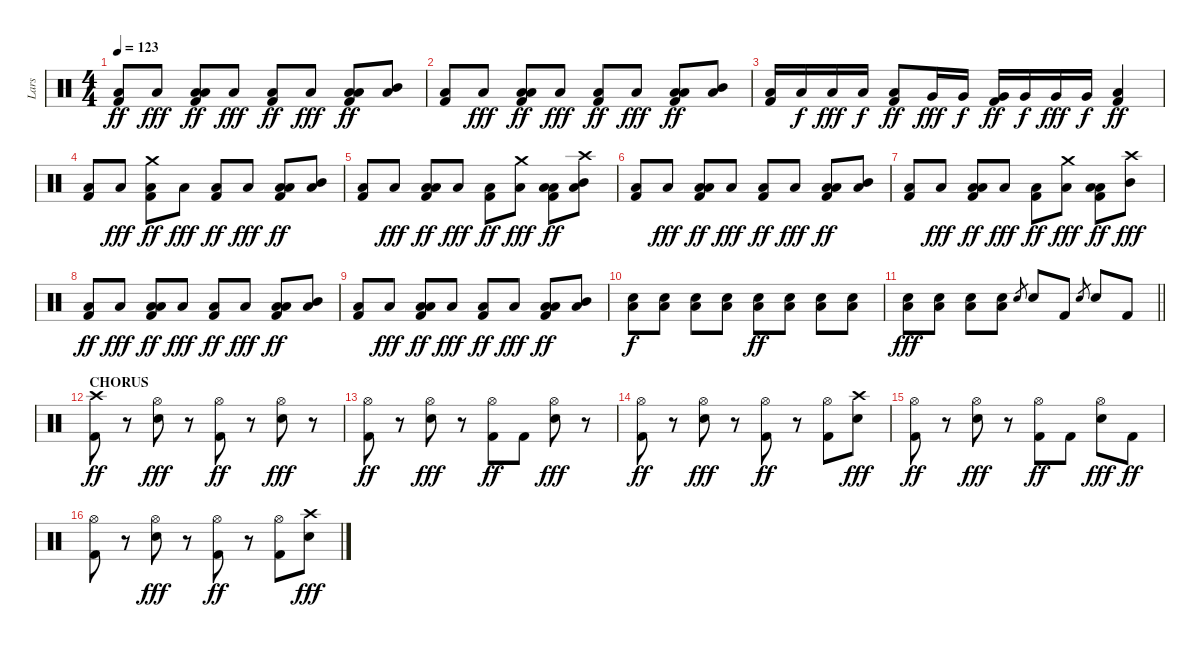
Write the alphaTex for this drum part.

\track ("Lars" "Lars") {instrument percussion}
\staff {score}
\articulation defaults
\ts (4 4)
\tempo 123
\clef neutral
\ks c
("Low Floor Tom (hit)" "Kick (hit) 2").8{dy ff} "Low Floor Tom (hit)".8{dy fff} ("Low Tom (hit)" "Low Floor Tom (hit)" "Kick (hit) 2").8{dy ff} "Low Floor Tom (hit)".8{dy fff} ("Low Floor Tom (hit)" "Kick (hit) 2").8{dy ff} "Low Floor Tom (hit)".8{dy fff} ("Low Tom (hit)" "Low Floor Tom (hit)" "Kick (hit) 2").8{dy ff} ("Mid Tom (hit)" "Low Floor Tom (hit)").8 |
("Low Floor Tom (hit)" "Kick (hit) 2").8 "Low Floor Tom (hit)".8{dy fff} ("Low Tom (hit)" "Low Floor Tom (hit)" "Kick (hit) 2").8{dy ff} "Low Floor Tom (hit)".8{dy fff} ("Low Floor Tom (hit)" "Kick (hit) 2").8{dy ff} "Low Floor Tom (hit)".8{dy fff} ("Low Tom (hit)" "Low Floor Tom (hit)" "Kick (hit) 2").8{dy ff} ("Mid Tom (hit)" "Low Floor Tom (hit)").8 |
("Low Tom (hit)" "Kick (hit) 2").16 "Low Tom (hit)".16{dy f} "Low Tom (hit)".16{dy fff} "Low Tom (hit)".16{dy f} ("Low Tom (hit)" "Kick (hit) 2").8{dy ff} "Very Low Tom (hit)".16{dy fff} "Very Low Tom (hit)".16{dy f} ("Very Low Tom (hit)" "Kick (hit) 2").16{dy ff} "Very Low Tom (hit)".16{dy f} "Very Low Tom (hit)".16{dy fff} "Very Low Tom (hit)".16{dy f} ("Low Floor Tom (hit)" "Kick (hit) 2").4{dy ff} |
("Low Floor Tom (hit)" "Kick (hit) 2").8 "Low Floor Tom (hit)".8{dy fff} ("Crash medium (hit)" "Low Tom (hit)" "Kick (hit) 2").8{dy ff} "Low Floor Tom (hit)".8{dy fff} ("Low Floor Tom (hit)" "Kick (hit) 2").8{dy ff} "Low Floor Tom (hit)".8{dy fff} ("Low Tom (hit)" "Low Floor Tom (hit)" "Kick (hit) 2").8{dy ff} ("Mid Tom (hit)" "Low Floor Tom (hit)").8 |
("Low Floor Tom (hit)" "Kick (hit) 2").8 "Low Floor Tom (hit)".8{dy fff} ("Low Tom (hit)" "Low Floor Tom (hit)" "Kick (hit) 2").8{dy ff} "Low Floor Tom (hit)".8{dy fff} ("Low Floor Tom (hit)" "Kick (hit) 2").8{dy ff} ("Crash medium (hit)" "Low Floor Tom (hit)").8{dy fff} ("Low Tom (hit)" "Low Floor Tom (hit)" "Kick (hit) 2").8{dy ff} ("Crash high (hit)" "Mid Tom (hit)" "Low Floor Tom (hit)").8 |
("Low Floor Tom (hit)" "Kick (hit) 2").8 "Low Floor Tom (hit)".8{dy fff} ("Low Tom (hit)" "Low Floor Tom (hit)" "Kick (hit) 2").8{dy ff} "Low Floor Tom (hit)".8{dy fff} ("Low Floor Tom (hit)" "Kick (hit) 2").8{dy ff} "Low Floor Tom (hit)".8{dy fff} ("Low Tom (hit)" "Low Floor Tom (hit)" "Kick (hit) 2").8{dy ff} ("Mid Tom (hit)" "Low Floor Tom (hit)").8 |
("Low Floor Tom (hit)" "Kick (hit) 2").8 "Low Floor Tom (hit)".8{dy fff} ("Low Tom (hit)" "Low Floor Tom (hit)" "Kick (hit) 2").8{dy ff} "Low Floor Tom (hit)".8{dy fff} ("Low Floor Tom (hit)" "Kick (hit) 2").8{dy ff} ("Crash medium (hit)" "Low Floor Tom (hit)").8{dy fff} ("Low Tom (hit)" "Low Floor Tom (hit)" "Kick (hit) 2").8{dy ff} ("Crash high (hit)" "Mid Tom (hit)").8{dy fff} |
("Low Floor Tom (hit)" "Kick (hit) 2").8{dy ff} "Low Floor Tom (hit)".8{dy fff} ("Low Tom (hit)" "Low Floor Tom (hit)" "Kick (hit) 2").8{dy ff} "Low Floor Tom (hit)".8{dy fff} ("Low Floor Tom (hit)" "Kick (hit) 2").8{dy ff} "Low Floor Tom (hit)".8{dy fff} ("Low Tom (hit)" "Low Floor Tom (hit)" "Kick (hit) 2").8{dy ff} ("Mid Tom (hit)" "Low Floor Tom (hit)").8 |
("Low Floor Tom (hit)" "Kick (hit) 2").8 "Low Floor Tom (hit)".8{dy fff} ("Low Tom (hit)" "Low Floor Tom (hit)" "Kick (hit) 2").8{dy ff} "Low Floor Tom (hit)".8{dy fff} ("Low Floor Tom (hit)" "Kick (hit) 2").8{dy ff} "Low Floor Tom (hit)".8{dy fff} ("Low Tom (hit)" "Low Floor Tom (hit)" "Kick (hit) 2").8{dy ff} ("Mid Tom (hit)" "Low Floor Tom (hit)").8 |
("Low Floor Tom (hit)" "Electric Snare (hit)").8{dy f} ("Low Floor Tom (hit)" "Electric Snare (hit)").8 ("Low Floor Tom (hit)" "Electric Snare (hit)").8 ("Low Floor Tom (hit)" "Electric Snare (hit)").8 ("Low Floor Tom (hit)" "Electric Snare (hit)").8{dy ff} ("Low Floor Tom (hit)" "Electric Snare (hit)").8 ("Low Floor Tom (hit)" "Electric Snare (hit)").8 ("Low Floor Tom (hit)" "Electric Snare (hit)").8 |
\barLineRight lightlight
("Low Floor Tom (hit)" "Electric Snare (hit)").8{dy fff} ("Low Floor Tom (hit)" "Electric Snare (hit)").8 ("Low Floor Tom (hit)" "Electric Snare (hit)").8 ("Low Floor Tom (hit)" "Electric Snare (hit)").8 "Electric Snare (hit)".8{gr} "Electric Snare (hit)".8 "Kick (hit) 2".8 "Electric Snare (hit)".8{gr} "Electric Snare (hit)".8 "Kick (hit) 2".8 |
\section ("" "CHORUS")
("Crash high (hit)" "Kick (hit) 2").8{dy ff} r.8 ("Hi-Hat (open)" "Electric Snare (hit)").8{dy fff} r.8 ("Hi-Hat (open)" "Kick (hit) 2").8{dy ff} r.8 ("Hi-Hat (open)" "Electric Snare (hit)").8{dy fff} r.8 |
("Hi-Hat (open)" "Kick (hit) 2").8{dy ff} r.8 ("Hi-Hat (open)" "Electric Snare (hit)").8{dy fff} r.8 ("Hi-Hat (open)" "Kick (hit) 2").8{dy ff} "Kick (hit) 2".8 ("Hi-Hat (open)" "Electric Snare (hit)").8{dy fff} r.8 |
("Hi-Hat (open)" "Kick (hit) 2").8{dy ff} r.8 ("Hi-Hat (open)" "Electric Snare (hit)").8{dy fff} r.8 ("Hi-Hat (open)" "Kick (hit) 2").8{dy ff} r.8 ("Hi-Hat (open)" "Kick (hit) 2").8 ("Crash high (hit)" "Electric Snare (hit)").8{dy fff} |
("Hi-Hat (open)" "Kick (hit) 2").8{dy ff} r.8 ("Hi-Hat (open)" "Electric Snare (hit)").8{dy fff} r.8 ("Hi-Hat (open)" "Kick (hit) 2").8{dy ff} "Kick (hit) 2".8 ("Hi-Hat (open)" "Electric Snare (hit)").8{dy fff} "Kick (hit) 2".8{dy ff} |
("Hi-Hat (open)" "Kick (hit) 2").8 r.8 ("Hi-Hat (open)" "Electric Snare (hit)").8{dy fff} r.8 ("Hi-Hat (open)" "Kick (hit) 2").8{dy ff} r.8 ("Hi-Hat (open)" "Kick (hit) 2").8 ("Crash high (hit)" "Electric Snare (hit)").8{dy fff}
